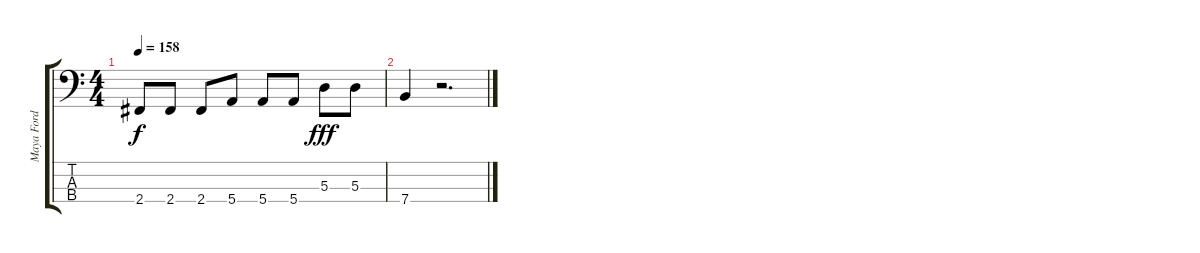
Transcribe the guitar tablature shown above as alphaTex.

\track ("Maya Ford" "Maya Ford") {instrument electricbassfinger}
\staff {score tabs}
\tuning (G2 D2 A1 E1) {hide}
\ts (4 4)
\tempo 158
\clef f4
\ks c
2.4.8{dy f} 2.4.8 2.4.8 5.4.8 5.4.8 5.4.8 5.3.8{dy fff} 5.3.8 |
7.4.4 r.2{d}
